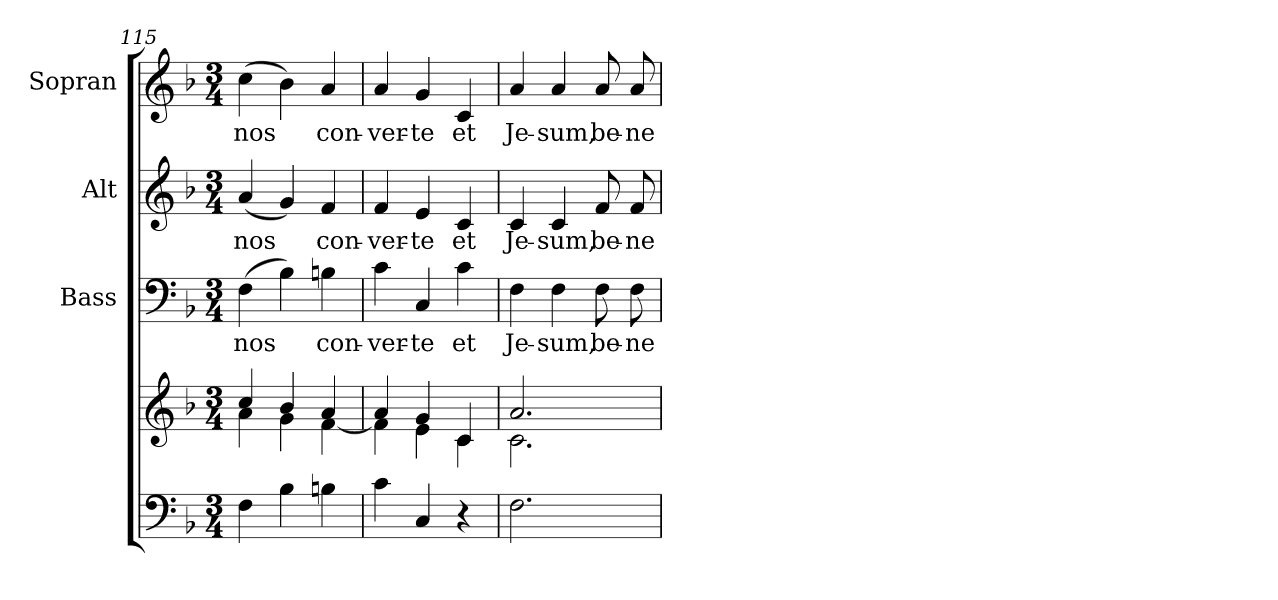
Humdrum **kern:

**kern	**kern	**kern	**text	**kern	**text	**kern	**text
*part4	*part4	*part3	*part3	*part2	*part2	*part1	*part1
*staff5	*staff4	*staff3	*staff3	*staff2	*staff2	*staff1	*staff1
*	*	*I"Bass	*	*I"Alt	*	*I"Sopran	*
*	*	*I'B.	*	*I'A.	*	*I'S.	*
*clefF4	*clefG2	*clefF4	*	*clefG2	*	*clefG2	*
*k[b-]	*k[b-]	*k[b-]	*	*k[b-]	*	*k[b-]	*
*F:	*F:	*F:	*	*F:	*	*F:	*
*M3/4	*M3/4	*M3/4	*	*M3/4	*	*M3/4	*
=115	=115	=115	=115	=115	=115	=115	=115
*	*^	*	*	*	*	*	*
!	!	!	!	!LO:LY:b	!	!LO:LY:b	!	!LO:LY:b
4F\	4cc/	4a\	(>4F\	nos	(<4a/	nos	(>4cc\	nos
4B-\	4b-/	4g\	4B-\)	.	4g/)	.	4b-\)	.
!	!	!	!	!LO:LY:b	!	!LO:LY:b	!	!LO:LY:b
4Bn\	4a/	[<4f\	4Bn\	con-	4f/	con-	4a/	con-
=116	=116	=116	=116	=116	=116	=116	=116	=116
!	!	!	!	!LO:LY:b	!	!LO:LY:b	!	!LO:LY:b
4c\	4a/	4f\]	4c\	-ver-	4f/	-ver-	4a/	-ver-
!	!	!	!	!LO:LY:b	!	!LO:LY:b	!	!LO:LY:b
4C/	4g/	4e\	4C/	-te	4e/	-te	4g/	-te
!	!	!	!	!LO:LY:b	!	!LO:LY:b	!	!LO:LY:b
4r	4c/	4c\	4c\	et	4c/	et	4c/	et
!!LO:PB:g=z
=117	=117	=117	=117	=117	=117	=117	=117	=117
!	!	!	!	!LO:LY:b	!	!LO:LY:b	!	!LO:LY:b
2.F\	2.a/	2.c\	4F\	Je-	4c/	Je-	4a/	Je-
!	!	!	!	!LO:LY:b	!	!LO:LY:b	!	!LO:LY:b
.	.	.	4F\	-sum,	4c/	-sum,	4a/	-sum,
!	!	!	!	!LO:LY:b	!	!LO:LY:b	!	!LO:LY:b
.	.	.	8F\	be-	8f/	be-	8a/	be-
!	!	!	!	!LO:LY:b	!	!LO:LY:b	!	!LO:LY:b
.	.	.	8F\	-ne-	8f/	-ne-	8a/	-ne-
*	*v	*v	*	*	*	*	*	*
=	=	=	=	=	=	=	=
*-	*-	*-	*-	*-	*-	*-	*-
